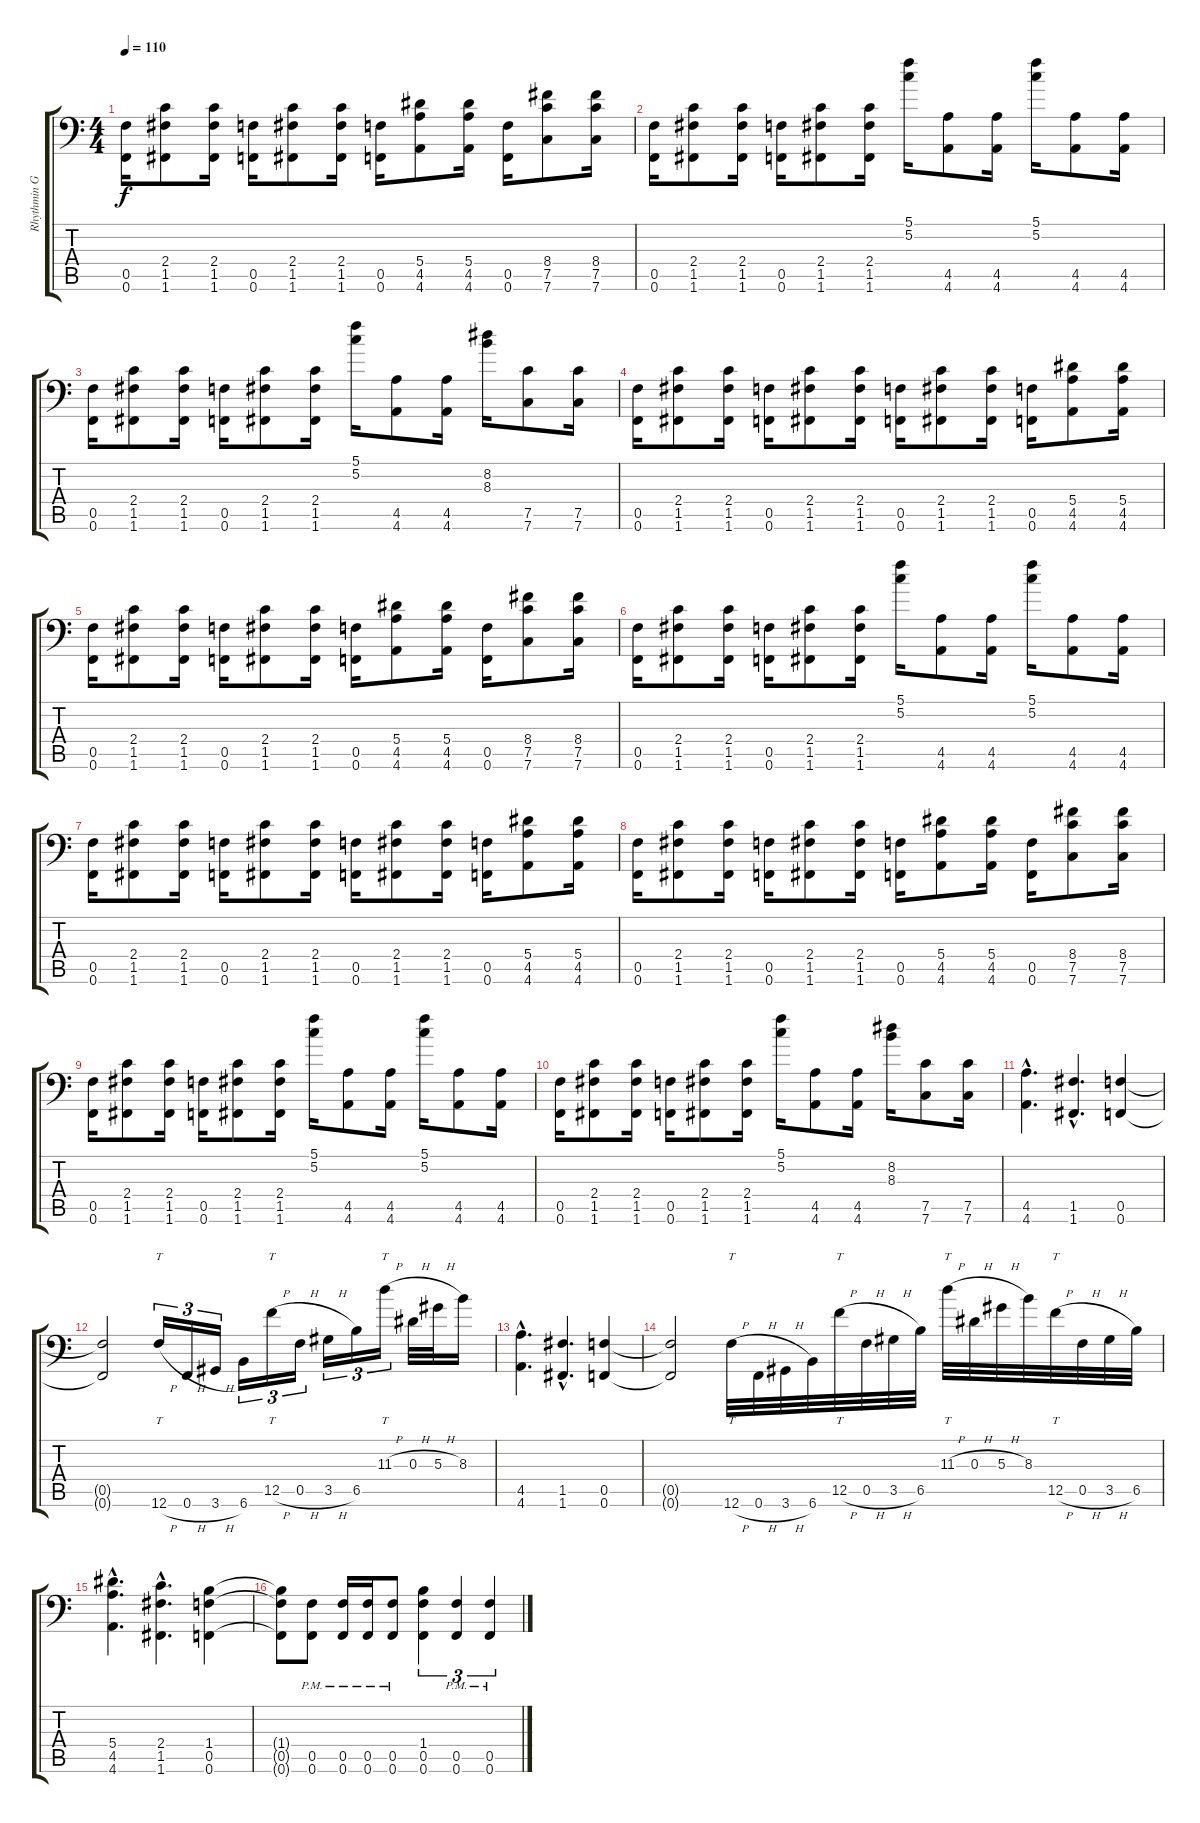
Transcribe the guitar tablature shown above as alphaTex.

\track ("Rhythmin Guitar #2" "Rhythmin G") {instrument distortionguitar}
\staff {score tabs}
\tuning (C4 G3 Eb3 Bb2 F2 F1) {hide}
\ts (4 4)
\tempo 110
\clef f4
\ks c
(0.5 0.6).16{dy f} (2.4 1.5 1.6).8 (2.4 1.5 1.6).16 (0.5 0.6).16 (2.4 1.5 1.6).8 (2.4 1.5 1.6).16 (0.5 0.6).16 (5.4 4.5 4.6).8 (5.4 4.5 4.6).16 (0.5 0.6).16 (8.4 7.5 7.6).8 (8.4 7.5 7.6).16 |
(0.5 0.6).16 (2.4 1.5 1.6).8 (2.4 1.5 1.6).16 (0.5 0.6).16 (2.4 1.5 1.6).8 (2.4 1.5 1.6).16 (5.1 5.2).16 (4.5 4.6).8 (4.5 4.6).16 (5.1 5.2).16 (4.5 4.6).8 (4.5 4.6).16 |
(0.5 0.6).16 (2.4 1.5 1.6).8 (2.4 1.5 1.6).16 (0.5 0.6).16 (2.4 1.5 1.6).8 (2.4 1.5 1.6).16 (5.1 5.2).16 (4.5 4.6).8 (4.5 4.6).16 (8.2 8.3).16 (7.5 7.6).8 (7.5 7.6).16 |
(0.5 0.6).16 (2.4 1.5 1.6).8 (2.4 1.5 1.6).16 (0.5 0.6).16 (2.4 1.5 1.6).8 (2.4 1.5 1.6).16 (0.5 0.6).16 (2.4 1.5 1.6).8 (2.4 1.5 1.6).16 (0.5 0.6).16 (5.4 4.5 4.6).8 (5.4 4.5 4.6).16 |
(0.5 0.6).16 (2.4 1.5 1.6).8 (2.4 1.5 1.6).16 (0.5 0.6).16 (2.4 1.5 1.6).8 (2.4 1.5 1.6).16 (0.5 0.6).16 (5.4 4.5 4.6).8 (5.4 4.5 4.6).16 (0.5 0.6).16 (8.4 7.5 7.6).8 (8.4 7.5 7.6).16 |
(0.5 0.6).16 (2.4 1.5 1.6).8 (2.4 1.5 1.6).16 (0.5 0.6).16 (2.4 1.5 1.6).8 (2.4 1.5 1.6).16 (5.1 5.2).16 (4.5 4.6).8 (4.5 4.6).16 (5.1 5.2).16 (4.5 4.6).8 (4.5 4.6).16 |
(0.5 0.6).16 (2.4 1.5 1.6).8 (2.4 1.5 1.6).16 (0.5 0.6).16 (2.4 1.5 1.6).8 (2.4 1.5 1.6).16 (0.5 0.6).16 (2.4 1.5 1.6).8 (2.4 1.5 1.6).16 (0.5 0.6).16 (5.4 4.5 4.6).8 (5.4 4.5 4.6).16 |
(0.5 0.6).16 (2.4 1.5 1.6).8 (2.4 1.5 1.6).16 (0.5 0.6).16 (2.4 1.5 1.6).8 (2.4 1.5 1.6).16 (0.5 0.6).16 (5.4 4.5 4.6).8 (5.4 4.5 4.6).16 (0.5 0.6).16 (8.4 7.5 7.6).8 (8.4 7.5 7.6).16 |
(0.5 0.6).16 (2.4 1.5 1.6).8 (2.4 1.5 1.6).16 (0.5 0.6).16 (2.4 1.5 1.6).8 (2.4 1.5 1.6).16 (5.1 5.2).16 (4.5 4.6).8 (4.5 4.6).16 (5.1 5.2).16 (4.5 4.6).8 (4.5 4.6).16 |
(0.5 0.6).16 (2.4 1.5 1.6).8 (2.4 1.5 1.6).16 (0.5 0.6).16 (2.4 1.5 1.6).8 (2.4 1.5 1.6).16 (5.1 5.2).16 (4.5 4.6).8 (4.5 4.6).16 (8.2 8.3).16 (7.5 7.6).8 (7.5 7.6).16 |
(4.5{hac} 4.6{hac}).4{d} (1.5{hac} 1.6{hac}).4{d} (0.5 0.6).4 |
(0.5{t} 0.6{t}).2 12.6{h}.16{tt tu (3 2)} 0.6{h}.16{tu (3 2)} 3.6{h}.16{tu (3 2)} 6.6.16{tu (3 2)} 12.5{h}.16{tt tu (3 2)} 0.5{h}.16{tu (3 2)} 3.5{h}.16{tu (3 2)} 6.5.16{tu (3 2)} 11.3{h}.16{tt tu (3 2)} 0.3{h}.32 5.3{h}.32 8.3.16 |
(4.5{hac} 4.6{hac}).4{d} (1.5{hac} 1.6{hac}).4{d} (0.5 0.6).4 |
(0.5{t} 0.6{t}).2 12.6{h}.32{tt} 0.6{h}.32 3.6{h}.32 6.6.32 12.5{h}.32{tt} 0.5{h}.32 3.5{h}.32 6.5.32 11.3{h}.32{tt} 0.3{h}.32 5.3{h}.32 8.3.32 12.5{h}.32{tt} 0.5{h}.32 3.5{h}.32 6.5.32 |
(5.4{hac} 4.5{hac} 4.6{hac}).4{d} (2.4{hac} 1.5{hac} 1.6{hac}).4{d} (1.4 0.5 0.6).4 |
(1.4{t} 0.5{t} 0.6{t}).8 (0.5{pm} 0.6{pm}).8 (0.5{pm} 0.6{pm}).16 (0.5{pm} 0.6{pm}).16 (0.5{pm} 0.6{pm}).8 (1.4 0.5 0.6).4{tu (3 2)} (0.5{pm} 0.6{pm}).4{tu (3 2)} (0.5{pm} 0.6{pm}).4{tu (3 2)}
